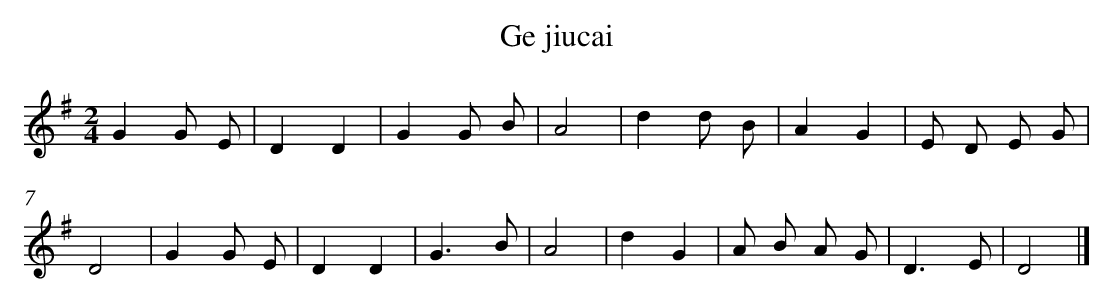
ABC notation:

X:1
T: Ge jiucai
L: 1/8
M: 2/4
K: G
G2G E [I:setbarnb 1]|
D2D2 |
G2G B |
A4 |
d2d B |
A2G2 |
E D E G |
D4 |
G2G E |
D2D2 |
G3B |
A4 |
d2G2 |
A B A G |
D3E |
D4 |]
